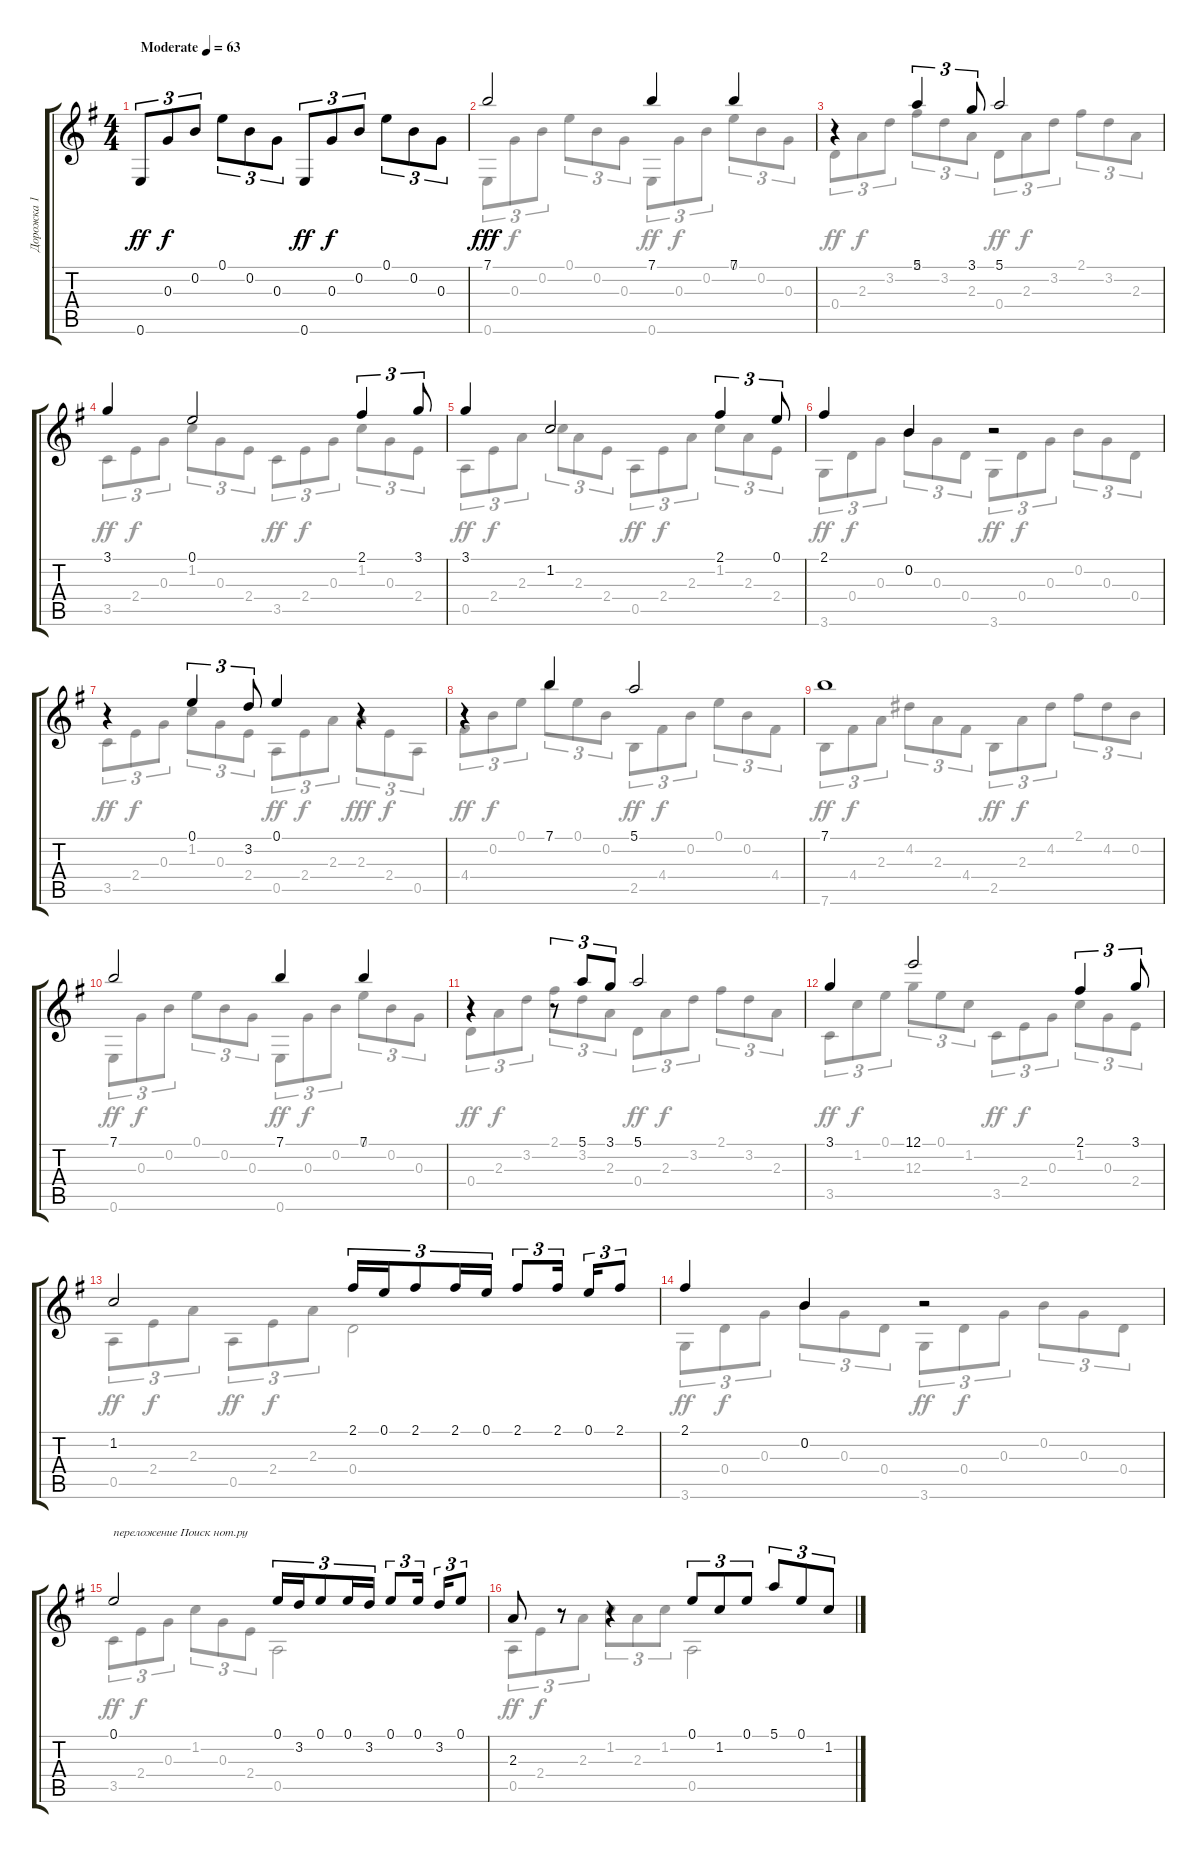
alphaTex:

\track ("Дорожка 1" "Дорожка 1") {instrument acousticguitarnylon}
\staff {score tabs}
\tuning (E4 B3 G3 D3 A2 E2) {hide}
\voice
\ts (4 4)
\tempo (63 "Moderate")
\clef g2
\ks g
0.6.8{tu (3 2) dy ff instrument acousticguitarnylon} 0.3.8{tu (3 2) dy f} 0.2.8{tu (3 2)} 0.1.8{tu (3 2)} 0.2.8{tu (3 2)} 0.3.8{tu (3 2)} 0.6.8{tu (3 2) dy ff} 0.3.8{tu (3 2) dy f} 0.2.8{tu (3 2)} 0.1.8{tu (3 2)} 0.2.8{tu (3 2)} 0.3.8{tu (3 2)} |
7.1.2{dy fff} 7.1.4 7.1.4 |
r.4 5.1.4{tu (3 2)} 3.1.8{tu (3 2)} 5.1.2 |
3.1.4 0.1.2 2.1.4{tu (3 2)} 3.1.8{tu (3 2)} |
3.1.4 1.2.2 2.1.4{tu (3 2)} 0.1.8{tu (3 2)} |
2.1.4 0.2.4 r.2 |
r.4 0.1.4{tu (3 2)} 3.2.8{tu (3 2)} 0.1.4 r.4 |
r.4 7.1.4 5.1.2 |
7.1.1 |
7.1.2 7.1.4 7.1.4 |
r.4 r.8{tu (3 2)} 5.1.8{tu (3 2)} 3.1.8{tu (3 2)} 5.1.2 |
3.1.4 12.1.2 2.1.4{tu (3 2)} 3.1.8{tu (3 2)} |
1.2.2 2.1.16{tu (3 2)} 0.1.16{tu (3 2)} 2.1.8{tu (3 2) beam merge} 2.1.16{tu (3 2)} 0.1.16{tu (3 2)} 2.1.8{tu (3 2) beam merge} 2.1.16{tu (3 2) beam splitsecondary} 0.1.16{tu (3 2)} 2.1.8{tu (3 2)} |
2.1.4 0.2.4 r.2 |
0.1.2{txt "переложение Поиск нот.ру"} 0.1.16{tu (3 2)} 3.2.16{tu (3 2)} 0.1.8{tu (3 2) beam merge} 0.1.16{tu (3 2)} 3.2.16{tu (3 2)} 0.1.8{tu (3 2) beam merge} 0.1.16{tu (3 2) beam splitsecondary} 3.2.16{tu (3 2) beam merge} 0.1.8{tu (3 2)} |
2.3.8 r.8 r.4 0.1.8{tu (3 2)} 1.2.8{tu (3 2)} 0.1.8{tu (3 2)} 5.1.8{tu (3 2)} 0.1.8{tu (3 2)} 1.2.8{tu (3 2)}
\voice
\clef g2
\ottava regular
\simile none
\ks g
|
0.6.8{tu (3 2)} 0.3.8{tu (3 2) dy f} 0.2.8{tu (3 2)} 0.1.8{tu (3 2)} 0.2.8{tu (3 2)} 0.3.8{tu (3 2)} 0.6.8{tu (3 2) dy ff} 0.3.8{tu (3 2) dy f} 0.2.8{tu (3 2)} 0.1.8{tu (3 2)} 0.2.8{tu (3 2)} 0.3.8{tu (3 2)} |
0.4.8{tu (3 2) dy ff} 2.3.8{tu (3 2) dy f} 3.2.8{tu (3 2)} 2.1.8{tu (3 2)} 3.2.8{tu (3 2)} 2.3.8{tu (3 2)} 0.4.8{tu (3 2) dy ff} 2.3.8{tu (3 2) dy f} 3.2.8{tu (3 2)} 2.1.8{tu (3 2)} 3.2.8{tu (3 2)} 2.3.8{tu (3 2)} |
3.5.8{tu (3 2) dy ff} 2.4.8{tu (3 2) dy f} 0.3.8{tu (3 2)} 1.2.8{tu (3 2)} 0.3.8{tu (3 2)} 2.4.8{tu (3 2)} 3.5.8{tu (3 2) dy ff} 2.4.8{tu (3 2) dy f} 0.3.8{tu (3 2)} 1.2.8{tu (3 2)} 0.3.8{tu (3 2)} 2.4.8{tu (3 2)} |
0.5.8{tu (3 2) dy ff} 2.4.8{tu (3 2) dy f} 2.3.8{tu (3 2)} 1.2.8{tu (3 2)} 2.3.8{tu (3 2)} 2.4.8{tu (3 2)} 0.5.8{tu (3 2) dy ff} 2.4.8{tu (3 2) dy f} 2.3.8{tu (3 2)} 1.2.8{tu (3 2)} 2.3.8{tu (3 2)} 2.4.8{tu (3 2)} |
3.6.8{tu (3 2) dy ff} 0.4.8{tu (3 2) dy f} 0.3.8{tu (3 2)} 0.2.8{tu (3 2)} 0.3.8{tu (3 2)} 0.4.8{tu (3 2)} 3.6.8{tu (3 2) dy ff} 0.4.8{tu (3 2) dy f} 0.3.8{tu (3 2)} 0.2.8{tu (3 2)} 0.3.8{tu (3 2)} 0.4.8{tu (3 2)} |
3.5.8{tu (3 2) dy ff} 2.4.8{tu (3 2) dy f} 0.3.8{tu (3 2)} 1.2.8{tu (3 2)} 0.3.8{tu (3 2)} 2.4.8{tu (3 2)} 0.5.8{tu (3 2) dy ff} 2.4.8{tu (3 2) dy f} 2.3.8{tu (3 2)} 2.3.8{tu (3 2) dy fff} 2.4.8{tu (3 2) dy f} 0.5.8{tu (3 2)} |
4.4.8{tu (3 2) dy ff} 0.2.8{tu (3 2) dy f} 0.1.8{tu (3 2)} 7.1.8{tu (3 2)} 0.1.8{tu (3 2)} 0.2.8{tu (3 2)} 2.5.8{tu (3 2) dy ff} 4.4.8{tu (3 2) dy f} 0.2.8{tu (3 2)} 0.1.8{tu (3 2)} 0.2.8{tu (3 2)} 4.4.8{tu (3 2)} |
7.6.8{tu (3 2) dy ff} 4.4.8{tu (3 2) dy f} 2.3.8{tu (3 2)} 4.2.8{tu (3 2)} 2.3.8{tu (3 2)} 4.4.8{tu (3 2)} 2.5.8{tu (3 2) dy ff} 2.3.8{tu (3 2) dy f} 4.2.8{tu (3 2)} 2.1.8{tu (3 2)} 4.2.8{tu (3 2)} 0.2.8{tu (3 2)} |
0.6.8{tu (3 2) dy ff} 0.3.8{tu (3 2) dy f} 0.2.8{tu (3 2)} 0.1.8{tu (3 2)} 0.2.8{tu (3 2)} 0.3.8{tu (3 2)} 0.6.8{tu (3 2) dy ff} 0.3.8{tu (3 2) dy f} 0.2.8{tu (3 2)} 0.1.8{tu (3 2)} 0.2.8{tu (3 2)} 0.3.8{tu (3 2)} |
0.4.8{tu (3 2) dy ff} 2.3.8{tu (3 2) dy f} 3.2.8{tu (3 2)} 2.1.8{tu (3 2)} 3.2.8{tu (3 2)} 2.3.8{tu (3 2)} 0.4.8{tu (3 2) dy ff} 2.3.8{tu (3 2) dy f} 3.2.8{tu (3 2)} 2.1.8{tu (3 2)} 3.2.8{tu (3 2)} 2.3.8{tu (3 2)} |
3.5.8{tu (3 2) dy ff} 1.2.8{tu (3 2) dy f} 0.1.8{tu (3 2)} 12.3.8{tu (3 2)} 0.1.8{tu (3 2)} 1.2.8{tu (3 2)} 3.5.8{tu (3 2) dy ff} 2.4.8{tu (3 2) dy f} 0.3.8{tu (3 2)} 1.2.8{tu (3 2)} 0.3.8{tu (3 2)} 2.4.8{tu (3 2)} |
0.5.8{tu (3 2) dy ff} 2.4.8{tu (3 2) dy f} 2.3.8{tu (3 2)} 0.5.8{tu (3 2) dy ff} 2.4.8{tu (3 2) dy f} 2.3.8{tu (3 2)} 0.4.2 |
3.6.8{tu (3 2) dy ff} 0.4.8{tu (3 2) dy f} 0.3.8{tu (3 2)} 0.2.8{tu (3 2)} 0.3.8{tu (3 2)} 0.4.8{tu (3 2)} 3.6.8{tu (3 2) dy ff} 0.4.8{tu (3 2) dy f} 0.3.8{tu (3 2)} 0.2.8{tu (3 2)} 0.3.8{tu (3 2)} 0.4.8{tu (3 2)} |
3.5.8{tu (3 2) dy ff} 2.4.8{tu (3 2) dy f} 0.3.8{tu (3 2)} 1.2.8{tu (3 2)} 0.3.8{tu (3 2)} 2.4.8{tu (3 2)} 0.5.2 |
0.5.8{tu (3 2) dy ff} 2.4.8{tu (3 2) dy f} 2.3.8{tu (3 2)} 1.2.8{tu (3 2)} 2.3.8{tu (3 2)} 1.2.8{tu (3 2)} 0.5.2
